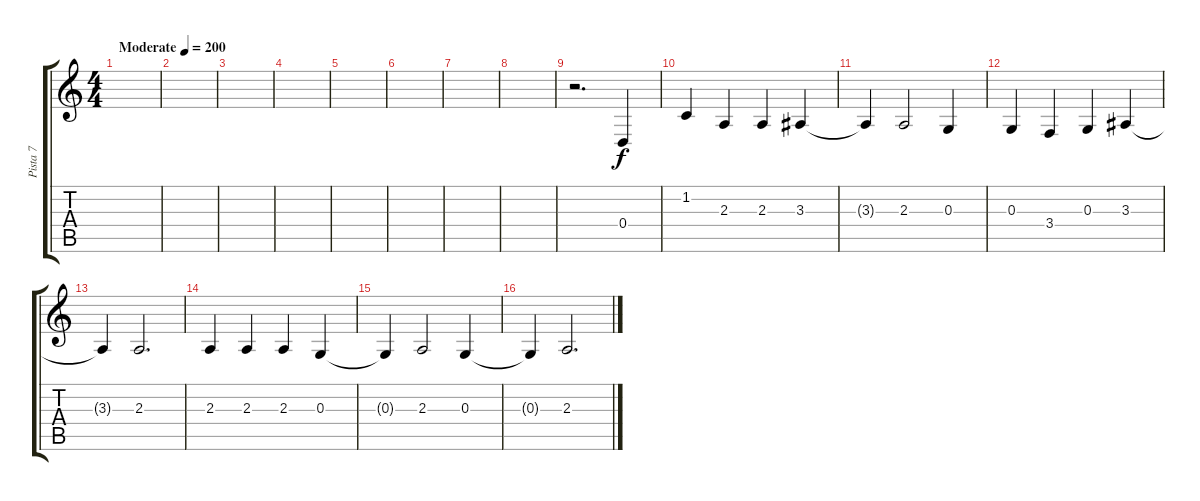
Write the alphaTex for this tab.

\track ("Pista 7" "Pista 7") {instrument electricgrandpiano}
\staff {score tabs}
\tuning (E4 B3 G3 D3 A2 E2) {hide}
\ts (4 4)
\tempo (200 "Moderate")
\clef g2
\ks c
|
|
|
|
|
|
|
|
r.2{d} 0.4.4 |
1.2.4 2.3.4 2.3.4 3.3.4 |
3.3{t}.4 2.3.2 0.3.4 |
0.3.4 3.4.4 0.3.4 3.3.4 |
3.3{t}.4 2.3.2{d} |
2.3.4 2.3.4 2.3.4 0.3.4 |
0.3{t}.4 2.3.2 0.3.4 |
0.3{t}.4 2.3.2{d}
